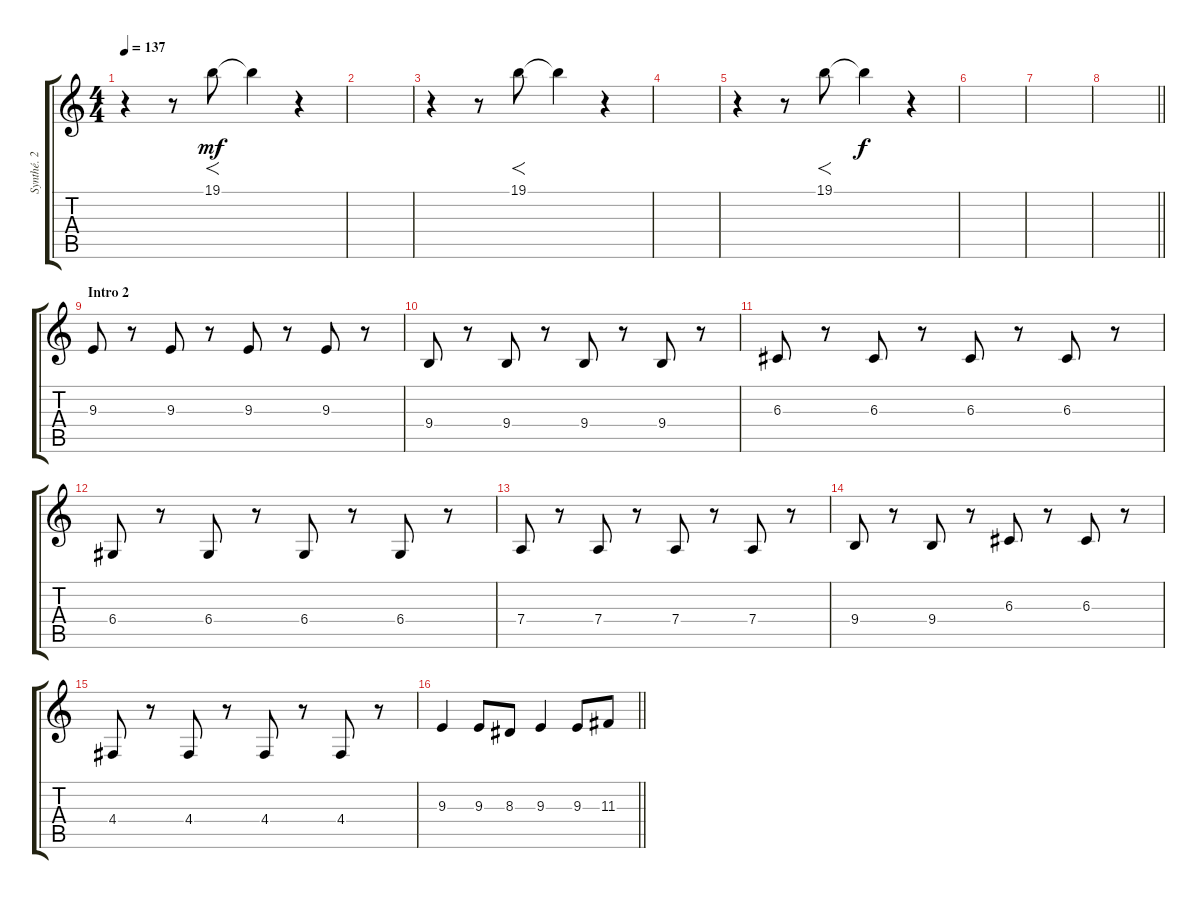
\track ("Synthé. 2" "Synthé. 2") {instrument lead2sawtooth}
\staff {score tabs}
\tuning (E4 B3 G3 D3 A2 E2) {hide}
\ts (4 4)
\tempo 137
\clef g2
\ks c
r.4{dy mf} r.8 19.1.8{f} 19.1{t}.4 r.4 |
|
r.4 r.8 19.1.8{f} 19.1{t}.4 r.4 |
|
r.4 r.8 19.1.8{f} 19.1{t}.4{dy f} r.4 |
|
|
\barLineRight lightlight
|
\section ("" "Intro 2")
9.3.8 r.8 9.3.8 r.8 9.3.8 r.8 9.3.8 r.8 |
9.4.8 r.8 9.4.8 r.8 9.4.8 r.8 9.4.8 r.8 |
6.3.8 r.8 6.3.8 r.8 6.3.8 r.8 6.3.8 r.8 |
6.4.8 r.8 6.4.8 r.8 6.4.8 r.8 6.4.8 r.8 |
7.4.8 r.8 7.4.8 r.8 7.4.8 r.8 7.4.8 r.8 |
9.4.8 r.8 9.4.8 r.8 6.3.8 r.8 6.3.8 r.8 |
4.4.8 r.8 4.4.8 r.8 4.4.8 r.8 4.4.8 r.8 |
\barLineRight lightlight
9.3.4 9.3.8 8.3.8 9.3.4 9.3.8 11.3.8
